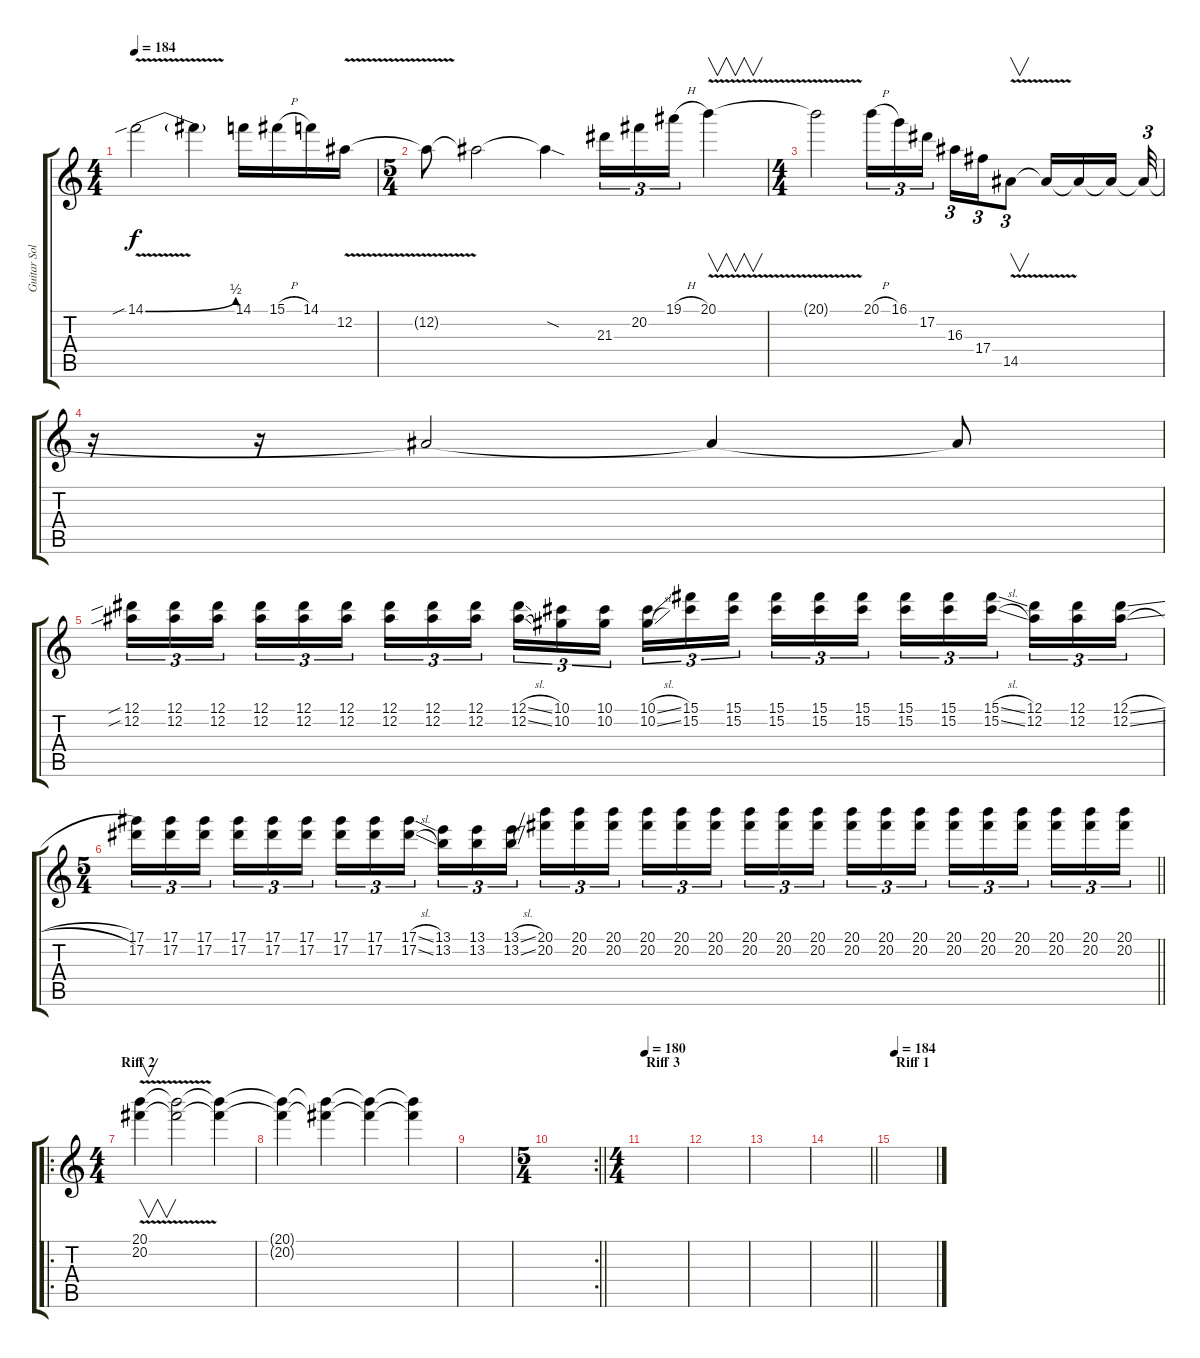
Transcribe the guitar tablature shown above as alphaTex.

\track ("Guitar Solo" "Guitar Sol") {instrument distortionguitar}
\staff {score tabs}
\tuning (Eb4 Bb3 Gb3 Db3 Ab2 Eb2) {hide}
\ts (4 4)
\tempo 184
\clef g2
\ks c
14.1{be (bend 0 0 60 2) v sib}.2{dy f} 14.1{t}.4 14.1.16 15.1{h}.16 14.1.16 12.2{v}.16 |
\ts (5 4)
12.2{t}.8 12.2{t}.2 12.2{sod t}.4 21.3.16{tu (3 2)} 20.2.16{tu (3 2)} 19.1{h}.16{tu (3 2)} 20.1{v}.4{v} |
\ts (4 4)
20.1{t}.2 20.1{h}.16{tu (3 2)} 16.1.16{tu (3 2)} 17.2.16{tu (3 2) beam splitsecondary} 16.3.16{tu (3 2)} 17.4.16{tu (3 2)} 14.5{v}.8{v tu (3 2)} 14.5{t}.16 14.5{t}.16 14.5{t}.16{beam splitsecondary} 14.5{t}.32{tu (3 2)} |
r.16 r.16 14.5{t}.2 14.5{t}.4 14.5{t}.8 |
(12.1{sib} 12.2{sib}).16{tu (3 2)} (12.1 12.2).16{tu (3 2)} (12.1 12.2).16{tu (3 2) beam splitsecondary} (12.1 12.2).16{tu (3 2)} (12.1 12.2).16{tu (3 2)} (12.1 12.2).16{tu (3 2)} (12.1 12.2).16{tu (3 2)} (12.1 12.2).16{tu (3 2)} (12.1 12.2).16{tu (3 2) beam splitsecondary} (12.1{sl} 12.2{sl}).16{tu (3 2)} (10.1 10.2).16{tu (3 2)} (10.1 10.2).16{tu (3 2)} (10.1{sl} 10.2{sl}).16{tu (3 2)} (15.1 15.2).16{tu (3 2)} (15.1 15.2).16{tu (3 2) beam splitsecondary} (15.1 15.2).16{tu (3 2)} (15.1 15.2).16{tu (3 2)} (15.1 15.2).16{tu (3 2)} (15.1 15.2).16{tu (3 2)} (15.1 15.2).16{tu (3 2)} (15.1{sl} 15.2{sl}).16{tu (3 2) beam splitsecondary} (12.1 12.2).16{tu (3 2)} (12.1 12.2).16{tu (3 2)} (12.1{sl} 12.2{sl}).16{tu (3 2)} |
\ts (5 4)
\barLineRight lightlight
(17.1 17.2).16{tu (3 2)} (17.1 17.2).16{tu (3 2)} (17.1 17.2).16{tu (3 2) beam splitsecondary} (17.1 17.2).16{tu (3 2)} (17.1 17.2).16{tu (3 2)} (17.1 17.2).16{tu (3 2)} (17.1 17.2).16{tu (3 2)} (17.1 17.2).16{tu (3 2)} (17.1{sl} 17.2{sl}).16{tu (3 2) beam splitsecondary} (13.1 13.2).16{tu (3 2)} (13.1 13.2).16{tu (3 2)} (13.1{sl} 13.2{sl}).16{tu (3 2)} (20.1 20.2).16{tu (3 2)} (20.1 20.2).16{tu (3 2)} (20.1 20.2).16{tu (3 2) beam splitsecondary} (20.1 20.2).16{tu (3 2)} (20.1 20.2).16{tu (3 2)} (20.1 20.2).16{tu (3 2)} (20.1 20.2).16{tu (3 2)} (20.1 20.2).16{tu (3 2)} (20.1 20.2).16{tu (3 2) beam splitsecondary} (20.1 20.2).16{tu (3 2)} (20.1 20.2).16{tu (3 2)} (20.1 20.2).16{tu (3 2)} (20.1 20.2).16{tu (3 2)} (20.1 20.2).16{tu (3 2)} (20.1 20.2).16{tu (3 2) beam splitsecondary} (20.1 20.2).16{tu (3 2) volume 0} (20.1 20.2).16{tu (3 2)} (20.1 20.2).16{tu (3 2)} |
\ro
\ts (4 4)
\section ("" "Riff 2")
(20.1{v} 20.2{v}).4{v} (20.1{t} 20.2{t}).2 (20.1{t} 20.2{t}).4 |
(20.1{t} 20.2{t}).4 (20.1{t} 20.2{t}).4 (20.1{t} 20.2{t}).4 (20.1{t} 20.2{t}).4 |
|
\rc 2
\ts (5 4)
\barLineRight lightlight
|
\ts (4 4)
\section ("" "Riff 3")
\tempo 180
|
|
|
\barLineRight lightlight
|
\section ("" "Riff 1")
\tempo 184
